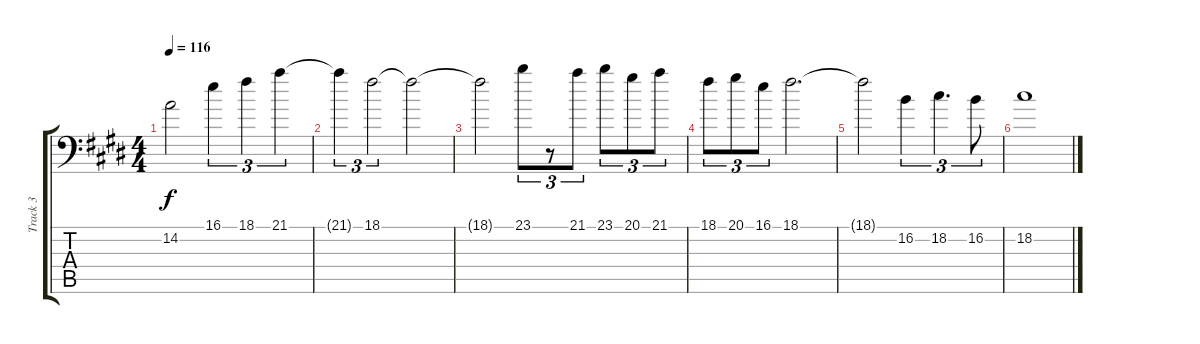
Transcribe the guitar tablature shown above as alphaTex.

\track ("Track 3" "Track 3") {instrument electricbassfinger}
\staff {score tabs}
\tuning (C3 G2 D2 A1 E1 B0) {hide}
\ts (4 4)
\tempo 116
\clef f4
\ks c#minor
14.2{t}.2{dy f} 16.1.4{tu (3 2)} 18.1.4{tu (3 2)} 21.1.4{tu (3 2)} |
21.1{t}.4{tu (3 2)} 18.1.2{tu (3 2)} 18.1{t}.2 |
18.1{t}.2 23.1.8{tu (3 2)} r.8{tu (3 2)} 21.1.8{tu (3 2)} 23.1.8{tu (3 2)} 20.1.8{tu (3 2)} 21.1.8{tu (3 2)} |
18.1.8{tu (3 2)} 20.1.8{tu (3 2)} 16.1.8{tu (3 2)} 18.1.2{d} |
18.1{t}.2 16.2.4{tu (3 2)} 18.2.4{d tu (3 2)} 16.2.8{tu (3 2)} |
18.2.1
